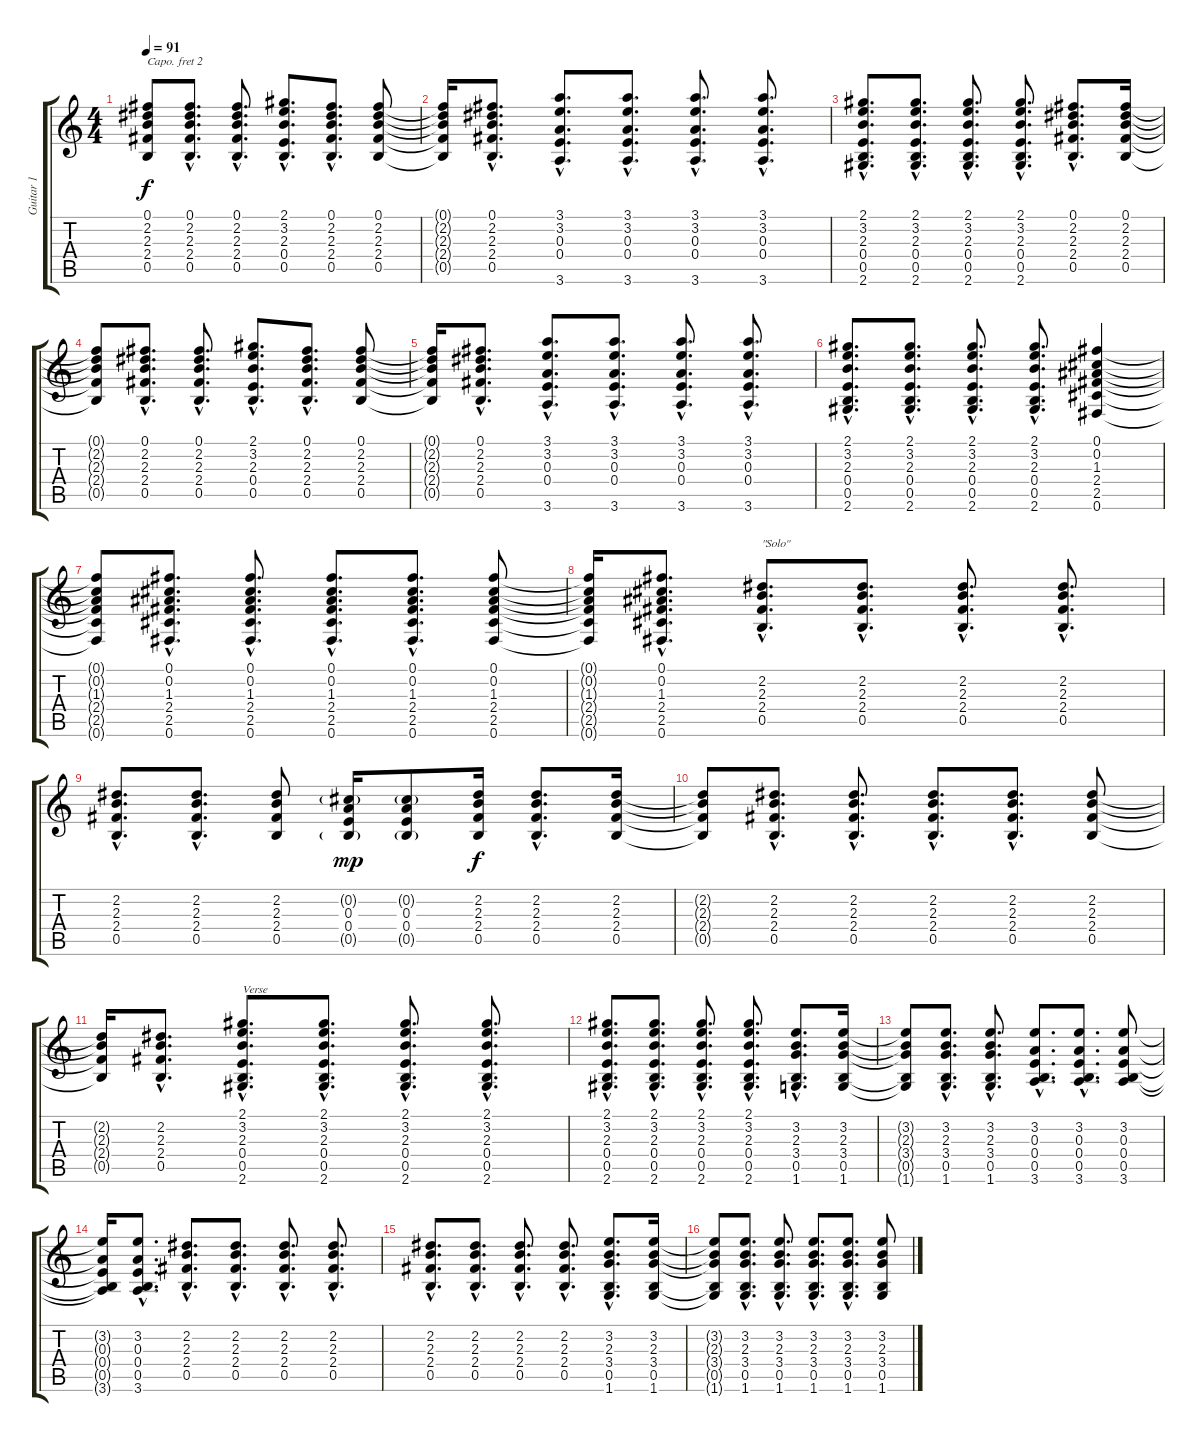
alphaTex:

\track ("Guitar 1" "Guitar 1") {instrument acousticguitarsteel}
\staff {score tabs}
\capo 2
\tuning (E4 B3 G3 D3 A2 E2) {hide}
\ts (4 4)
\tempo 91
\clef g2
\ks c
(0.1{t} 2.2{t} 2.3{t} 2.4{t} 0.5{t}).8{dy f} (0.1{hac} 2.2{hac} 2.3{hac} 2.4{hac} 0.5{hac}).8{d} (0.1{hac} 2.2{hac} 2.3{hac} 2.4{hac} 0.5{hac}).8{d} (2.1{hac} 3.2{hac} 2.3{hac} 0.4{hac} 0.5{hac}).8{d} (0.1{hac} 2.2{hac} 2.3{hac} 2.4{hac} 0.5{hac}).8{d} (0.1 2.2 2.3 2.4 0.5).8 |
(0.1{t} 2.2{t} 2.3{t} 2.4{t} 0.5{t}).16 (0.1{hac} 2.2{hac} 2.3{hac} 2.4{hac} 0.5{hac}).8{d} (3.1{hac} 3.2{hac} 0.3{hac} 0.4{hac} 3.6{hac}).8{d} (3.1{hac} 3.2{hac} 0.3{hac} 0.4{hac} 3.6{hac}).8{d} (3.1{hac} 3.2{hac} 0.3{hac} 0.4{hac} 3.6{hac}).8{d} (3.1{hac} 3.2{hac} 0.3{hac} 0.4{hac} 3.6{hac}).8{d} |
(2.1{hac} 3.2{hac} 2.3{hac} 0.4{hac} 0.5{hac} 2.6{hac}).8{d} (2.1{hac} 3.2{hac} 2.3{hac} 0.4{hac} 0.5{hac} 2.6{hac}).8{d} (2.1{hac} 3.2{hac} 2.3{hac} 0.4{hac} 0.5{hac} 2.6{hac}).8{d} (2.1{hac} 3.2{hac} 2.3{hac} 0.4{hac} 0.5{hac} 2.6{hac}).8{d} (0.1{hac} 2.2{hac} 2.3{hac} 2.4{hac} 0.5{hac}).8{d} (0.1 2.2 2.3 2.4 0.5).16 |
(0.1{t} 2.2{t} 2.3{t} 2.4{t} 0.5{t}).8 (0.1{hac} 2.2{hac} 2.3{hac} 2.4{hac} 0.5{hac}).8{d} (0.1{hac} 2.2{hac} 2.3{hac} 2.4{hac} 0.5{hac}).8{d} (2.1{hac} 3.2{hac} 2.3{hac} 0.4{hac} 0.5{hac}).8{d} (0.1{hac} 2.2{hac} 2.3{hac} 2.4{hac} 0.5{hac}).8{d} (0.1 2.2 2.3 2.4 0.5).8 |
(0.1{t} 2.2{t} 2.3{t} 2.4{t} 0.5{t}).16 (0.1{hac} 2.2{hac} 2.3{hac} 2.4{hac} 0.5{hac}).8{d} (3.1{hac} 3.2{hac} 0.3{hac} 0.4{hac} 3.6{hac}).8{d} (3.1{hac} 3.2{hac} 0.3{hac} 0.4{hac} 3.6{hac}).8{d} (3.1{hac} 3.2{hac} 0.3{hac} 0.4{hac} 3.6{hac}).8{d} (3.1{hac} 3.2{hac} 0.3{hac} 0.4{hac} 3.6{hac}).8{d} |
(2.1{hac} 3.2{hac} 2.3{hac} 0.4{hac} 0.5{hac} 2.6{hac}).8{d} (2.1{hac} 3.2{hac} 2.3{hac} 0.4{hac} 0.5{hac} 2.6{hac}).8{d} (2.1{hac} 3.2{hac} 2.3{hac} 0.4{hac} 0.5{hac} 2.6{hac}).8{d} (2.1{hac} 3.2{hac} 2.3{hac} 0.4{hac} 0.5{hac} 2.6{hac}).8{d} (0.1 0.2 1.3 2.4 2.5 0.6).4 |
(0.1{t} 0.2{t} 1.3{t} 2.4{t} 2.5{t} 0.6{t}).8 (0.1{hac} 0.2{hac} 1.3{hac} 2.4{hac} 2.5{hac} 0.6{hac}).8{d} (0.1{hac} 0.2{hac} 1.3{hac} 2.4{hac} 2.5{hac} 0.6{hac}).8{d} (0.1{hac} 0.2{hac} 1.3{hac} 2.4{hac} 2.5{hac} 0.6{hac}).8{d} (0.1{hac} 0.2{hac} 1.3{hac} 2.4{hac} 2.5{hac} 0.6{hac}).8{d} (0.1 0.2 1.3 2.4 2.5 0.6).8 |
(0.1{t} 0.2{t} 1.3{t} 2.4{t} 2.5{t} 0.6{t}).16 (0.1{hac} 0.2{hac} 1.3{hac} 2.4{hac} 2.5{hac} 0.6{hac}).8{d} (2.2{hac} 2.3{hac} 2.4{hac} 0.5{hac}).8{d txt "\"Solo\""} (2.2{hac} 2.3{hac} 2.4{hac} 0.5{hac}).8{d} (2.2{hac} 2.3{hac} 2.4{hac} 0.5{hac}).8{d} (2.2{hac} 2.3{hac} 2.4{hac} 0.5{hac}).8{d} |
(2.2{hac} 2.3{hac} 2.4{hac} 0.5{hac}).8{d} (2.2{hac} 2.3{hac} 2.4{hac} 0.5{hac}).8{d} (2.2 2.3 2.4 0.5).8 (0.2{g} 0.3 0.4 0.5{g}).16{dy mp} (0.2{g} 0.3 0.4 0.5{g}).8 (2.2 2.3 2.4 0.5).16{dy f} (2.2{hac} 2.3{hac} 2.4{hac} 0.5{hac}).8{d} (2.2 2.3 2.4 0.5).16 |
(2.2{t} 2.3{t} 2.4{t} 0.5{t}).8 (2.2{hac} 2.3{hac} 2.4{hac} 0.5{hac}).8{d} (2.2{hac} 2.3{hac} 2.4{hac} 0.5{hac}).8{d} (2.2{hac} 2.3{hac} 2.4{hac} 0.5{hac}).8{d} (2.2{hac} 2.3{hac} 2.4{hac} 0.5{hac}).8{d} (2.2 2.3 2.4 0.5).8 |
(2.2{t} 2.3{t} 2.4{t} 0.5{t}).16 (2.2{hac} 2.3{hac} 2.4{hac} 0.5{hac}).8{d} (2.1{hac} 3.2{hac} 2.3{hac} 0.4{hac} 0.5{hac} 2.6{hac}).8{d txt "Verse"} (2.1{hac} 3.2{hac} 2.3{hac} 0.4{hac} 0.5{hac} 2.6{hac}).8{d} (2.1{hac} 3.2{hac} 2.3{hac} 0.4{hac} 0.5{hac} 2.6{hac}).8{d} (2.1{hac} 3.2{hac} 2.3{hac} 0.4{hac} 0.5{hac} 2.6{hac}).8{d} |
(2.1{hac} 3.2{hac} 2.3{hac} 0.4{hac} 0.5{hac} 2.6{hac}).8{d} (2.1{hac} 3.2{hac} 2.3{hac} 0.4{hac} 0.5{hac} 2.6{hac}).8{d} (2.1{hac} 3.2{hac} 2.3{hac} 0.4{hac} 0.5{hac} 2.6{hac}).8{d} (2.1{hac} 3.2{hac} 2.3{hac} 0.4{hac} 0.5{hac} 2.6{hac}).8{d} (3.2{hac} 2.3{hac} 3.4{hac} 0.5{hac} 1.6{hac}).8{d} (3.2 2.3 3.4 0.5 1.6).16 |
(3.2{t} 2.3{t} 3.4{t} 0.5{t} 1.6{t}).8 (3.2{hac} 2.3{hac} 3.4{hac} 0.5{hac} 1.6{hac}).8{d} (3.2{hac} 2.3{hac} 3.4{hac} 0.5{hac} 1.6{hac}).8{d} (3.2{hac} 0.3{hac} 0.4{hac} 0.5{hac} 3.6{hac}).8{d} (3.2{hac} 0.3{hac} 0.4{hac} 0.5{hac} 3.6{hac}).8{d} (3.2 0.3 0.4 0.5 3.6).8 |
(3.2{t} 0.3{t} 0.4{t} 0.5{t} 3.6{t}).16 (3.2{hac} 0.3{hac} 0.4{hac} 0.5{hac} 3.6{hac}).8{d} (2.2{hac} 2.3{hac} 2.4{hac} 0.5{hac}).8{d} (2.2{hac} 2.3{hac} 2.4{hac} 0.5{hac}).8{d} (2.2{hac} 2.3{hac} 2.4{hac} 0.5{hac}).8{d} (2.2{hac} 2.3{hac} 2.4{hac} 0.5{hac}).8{d} |
(2.2{hac} 2.3{hac} 2.4{hac} 0.5{hac}).8{d} (2.2{hac} 2.3{hac} 2.4{hac} 0.5{hac}).8{d} (2.2{hac} 2.3{hac} 2.4{hac} 0.5{hac}).8{d} (2.2{hac} 2.3{hac} 2.4{hac} 0.5{hac}).8{d} (3.2{hac} 2.3{hac} 3.4{hac} 0.5{hac} 1.6{hac}).8{d} (3.2 2.3 3.4 0.5 1.6).16 |
(3.2{t} 2.3{t} 3.4{t} 0.5{t} 1.6{t}).8 (3.2{hac} 2.3{hac} 3.4{hac} 0.5{hac} 1.6{hac}).8{d} (3.2{hac} 2.3{hac} 3.4{hac} 0.5{hac} 1.6{hac}).8{d} (3.2{hac} 2.3{hac} 3.4{hac} 0.5{hac} 1.6{hac}).8{d} (3.2{hac} 2.3{hac} 3.4{hac} 0.5{hac} 1.6{hac}).8{d} (3.2 2.3 3.4 0.5 1.6).8
